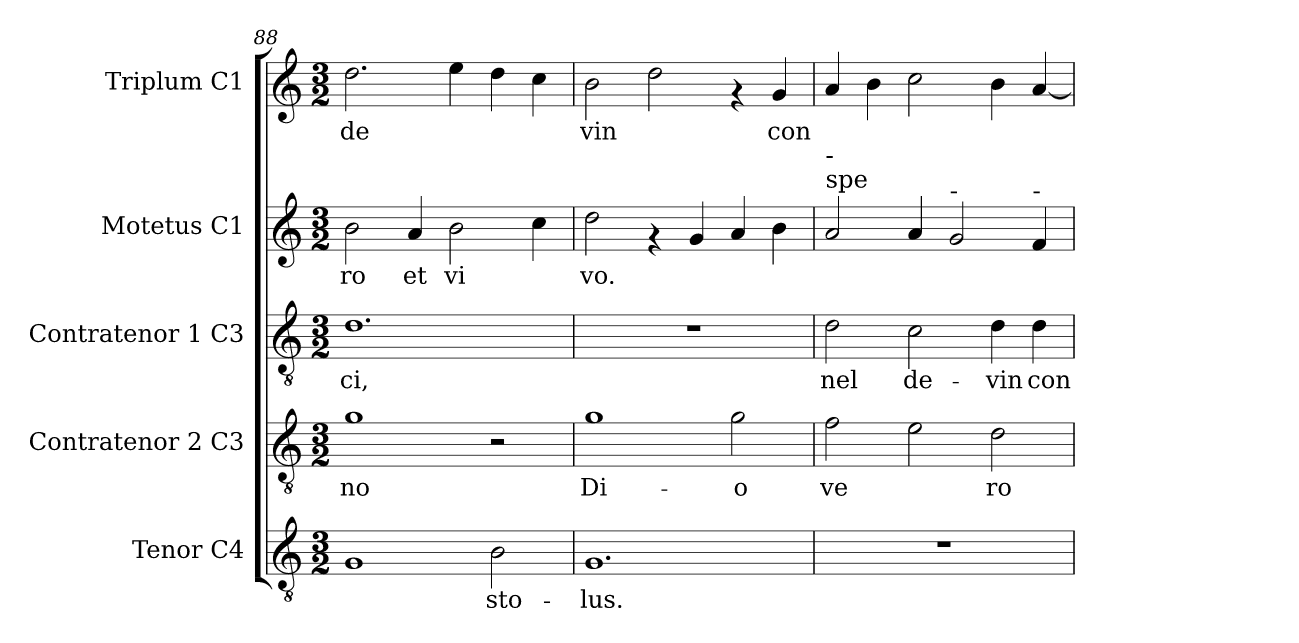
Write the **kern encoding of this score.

**kern	**text	**kern	**text	**kern	**text	**kern	**text	**kern	**text
*part5	*part5	*part4	*part4	*part3	*part3	*part2	*part2	*part1	*part1
*staff5	*staff5	*staff4	*staff4	*staff3	*staff3	*staff2	*staff2	*staff1	*staff1
*I"Tenor  C4	*	*I"Contratenor 2  C3	*	*I"Contratenor 1  C3	*	*I"Motetus  C1	*	*I"Triplum  C1	*
*I'T	*	*I'Ct2	*	*I'Ct1	*	*I'Mot	*	*I'Tr	*
*clefGv2	*	*clefGv2	*	*clefGv2	*	*clefG2	*	*clefG2	*
*k[]	*	*k[]	*	*k[]	*	*k[]	*	*k[]	*
*C:	*	*C:	*	*C:	*	*C:	*	*C:	*
*M3/2	*	*M3/2	*	*M3/2	*	*M3/2	*	*M3/2	*
=88	=88	=88	=88	=88	=88	=88	=88	=88	=88
!	!LO:LY:b:cj	!	!LO:LY:b:cj	!	!LO:LY:b:cj	!	!LO:LY:b:cj	!	!LO:LY:b:cj
1G	--	1g	-no	1.d	-ci,	2b\	-ro	2.dd\	de-
!	!	!	!	!	!	!	!LO:LY:b:cj	!	!
.	.	.	.	.	.	4a/	et	.	.
!	!	!	!	!	!	!	!LO:LY:b:cj	!	!LO:LY:b:cj
.	.	.	.	.	.	2b\	vi-	4ee\	--
!	!LO:LY:b:cj	!	!	!	!	!	!	!	!LO:LY:b:cj
2B\	-sto-	2r	.	.	.	.	.	4dd\	--
!	!	!	!	!	!	!	!LO:LY:b:cj	!	!LO:LY:b:cj
.	.	.	.	.	.	4cc\	--	4cc\	--
=89	=89	=89	=89	=89	=89	=89	=89	=89	=89
!	!LO:LY:b:cj	!	!LO:LY:b:cj	!	!	!	!LO:LY:b:cj	!	!LO:LY:b:cj
1.G	-lus.	1g	Di-	1.r	.	2dd\	-vo.	2b\	-vin
!	!	!	!	!	!	!	!	!	!LO:LY:b:cj
.	.	.	.	.	.	4rf	.	2dd\	.
!	!	!	!	!	!	!	!LO:LY:b:cj	!	!
.	.	.	.	.	.	4g/	.	.	.
!	!	!	!LO:LY:b:cj	!	!	!	!LO:LY:b:cj	!	!
.	.	2g\	-o	.	.	4a/	.	4rf	.
!	!	!	!	!	!	!	!LO:LY:b:cj	!	!LO:LY:b:cj
.	.	.	.	.	.	4b\	.	4g/	con-
!!LO:LB:g=z
=90	=90	=90	=90	=90	=90	=90	=90	=90	=90
!	!	!	!	!	!	!LO:TX:a:t=spe	!	!	!
!	!	!	!	!	!	!LO:TX:a:t=-	!	!	!
!	!	!	!LO:LY:b:cj	!	!LO:LY:b:cj	!	!LO:LY:b:cj	!	!LO:LY:b:cj
1.r	.	2f\	ve-	2d\	nel	2a/	.	4a/	--
!	!	!	!	!	!	!	!	!	!LO:LY:b:cj
.	.	.	.	.	.	.	.	4b\	--
!	!	!	!LO:LY:b:cj	!	!LO:LY:b:cj	!	!LO:LY:b:cj	!	!LO:LY:b:cj
.	.	2e\	--	2c\	de-	4a/	.	2cc\	--
!	!	!	!	!	!	!LO:TX:a:t=-	!	!	!
!	!	!	!	!	!	!	!LO:LY:b:cj	!	!
.	.	.	.	.	.	2g/	.	.	.
!	!	!	!LO:LY:b:cj	!	!LO:LY:b:cj	!	!	!	!LO:LY:b:cj
.	.	2d\	-ro	4d\	-vin	.	.	4b\	--
!	!	!	!	!	!	!LO:TX:a:t=-	!	!	!
!	!	!	!	!	!LO:LY:b:cj	!	!LO:LY:b:cj	!	!LO:LY:b:cj
.	.	.	.	4d\	con-	4f/	.	[<4a/	--
=	=	=	=	=	=	=	=	=	=
*-	*-	*-	*-	*-	*-	*-	*-	*-	*-
